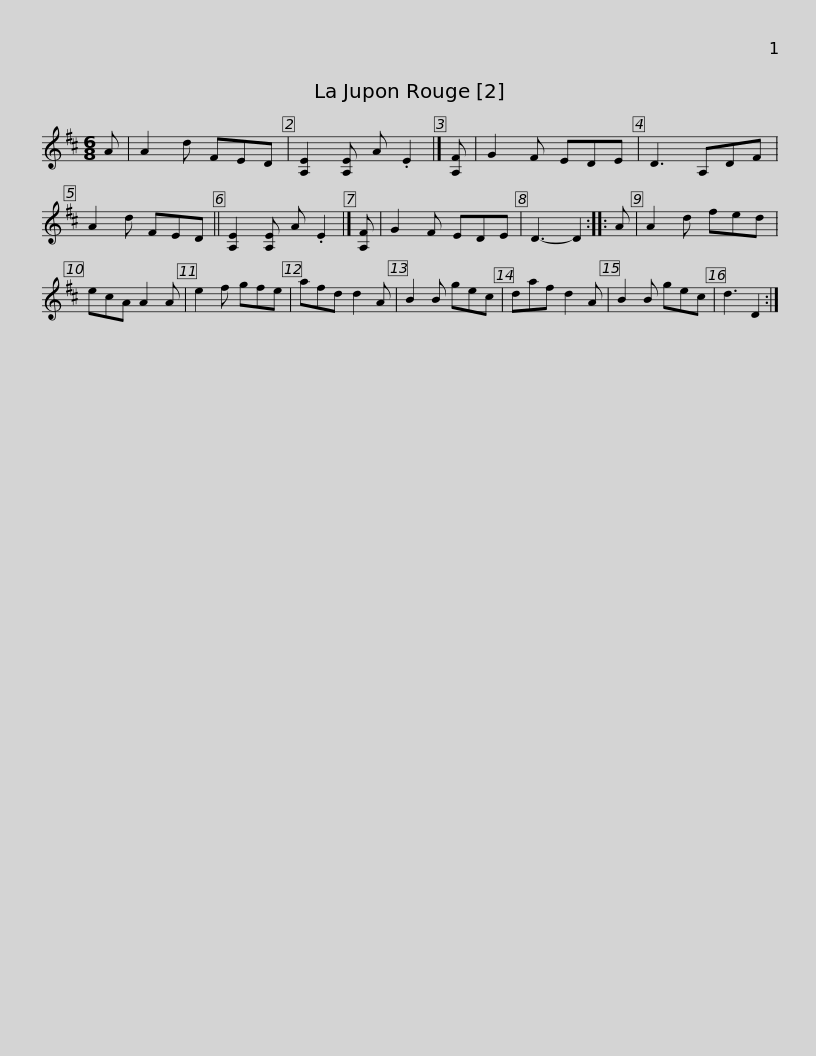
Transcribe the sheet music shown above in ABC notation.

X:1
L:1/8
M:6/8
I:linebreak $
K:D
V:1 treble
V:1
 A | A2 d FED | [A,E]2 [A,E] A .E2 |] [A,F] | G2 F EDE | %5
 D3 A,DF | A2 d FED || [A,E]2 [A,E] A .E2 |] [A,F] |$ G2 F EDE | %10
 D3- D2 :: A | A2 d fed | ecA A2 A | e2 f gfe | %15
 afd d2 A | B2 B gec | daf d2 A |$ B2 B gec | d3 D2 :| %20
